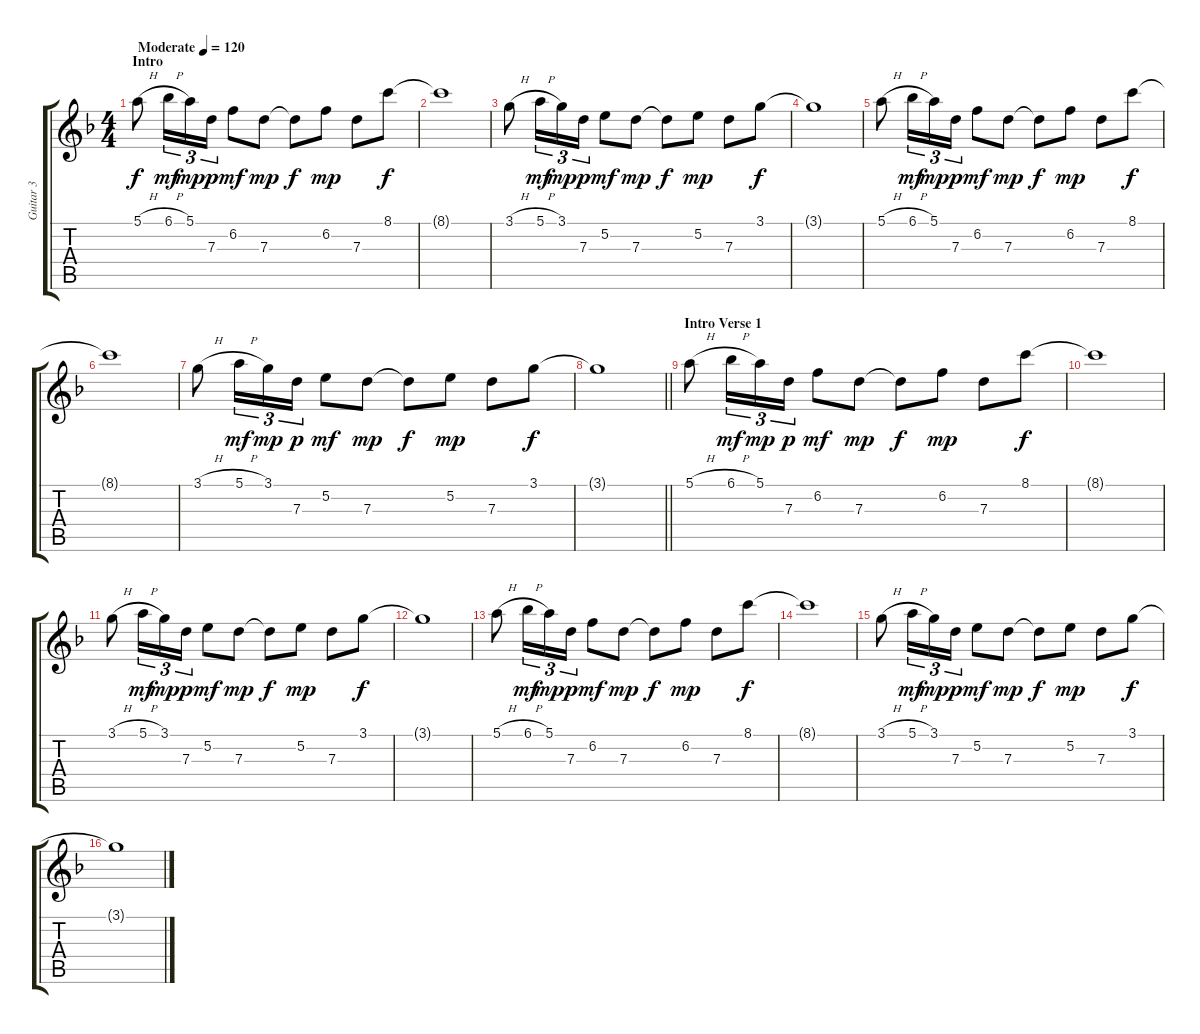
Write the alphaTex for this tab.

\track ("Guitar 3" "Guitar 3") {instrument electricguitarjazz}
\staff {score tabs}
\tuning (E4 B3 G3 D3 A2 E2) {hide}
\ts (4 4)
\section ("" "Intro")
\tempo (120 "Moderate")
\clef g2
\ks f
5.1{h}.8{dy f instrument electricguitarjazz} 6.1{h}.16{tu (3 2) dy mf} 5.1.16{tu (3 2) dy mp} 7.3.16{tu (3 2) dy p} 6.2.8{dy mf} 7.3.8{dy mp} 7.3{t}.8{dy f} 6.2.8{dy mp} 7.3.8 8.1.8{dy f} |
8.1{t}.1 |
3.1{h}.8 5.1{h}.16{tu (3 2) dy mf} 3.1.16{tu (3 2) dy mp} 7.3.16{tu (3 2) dy p} 5.2.8{dy mf} 7.3.8{dy mp} 7.3{t}.8{dy f} 5.2.8{dy mp} 7.3.8 3.1.8{dy f} |
3.1{t}.1 |
5.1{h}.8 6.1{h}.16{tu (3 2) dy mf} 5.1.16{tu (3 2) dy mp} 7.3.16{tu (3 2) dy p} 6.2.8{dy mf} 7.3.8{dy mp} 7.3{t}.8{dy f} 6.2.8{dy mp} 7.3.8 8.1.8{dy f} |
8.1{t}.1 |
3.1{h}.8 5.1{h}.16{tu (3 2) dy mf} 3.1.16{tu (3 2) dy mp} 7.3.16{tu (3 2) dy p} 5.2.8{dy mf} 7.3.8{dy mp} 7.3{t}.8{dy f} 5.2.8{dy mp} 7.3.8 3.1.8{dy f} |
\barLineRight lightlight
3.1{t}.1 |
\section ("" "Intro Verse 1")
5.1{h}.8 6.1{h}.16{tu (3 2) dy mf} 5.1.16{tu (3 2) dy mp} 7.3.16{tu (3 2) dy p} 6.2.8{dy mf} 7.3.8{dy mp} 7.3{t}.8{dy f} 6.2.8{dy mp} 7.3.8 8.1.8{dy f} |
8.1{t}.1 |
3.1{h}.8 5.1{h}.16{tu (3 2) dy mf} 3.1.16{tu (3 2) dy mp} 7.3.16{tu (3 2) dy p} 5.2.8{dy mf} 7.3.8{dy mp} 7.3{t}.8{dy f} 5.2.8{dy mp} 7.3.8 3.1.8{dy f} |
3.1{t}.1 |
5.1{h}.8 6.1{h}.16{tu (3 2) dy mf} 5.1.16{tu (3 2) dy mp} 7.3.16{tu (3 2) dy p} 6.2.8{dy mf} 7.3.8{dy mp} 7.3{t}.8{dy f} 6.2.8{dy mp} 7.3.8 8.1.8{dy f} |
8.1{t}.1 |
3.1{h}.8 5.1{h}.16{tu (3 2) dy mf} 3.1.16{tu (3 2) dy mp} 7.3.16{tu (3 2) dy p} 5.2.8{dy mf} 7.3.8{dy mp} 7.3{t}.8{dy f} 5.2.8{dy mp} 7.3.8 3.1.8{dy f} |
3.1{t}.1
